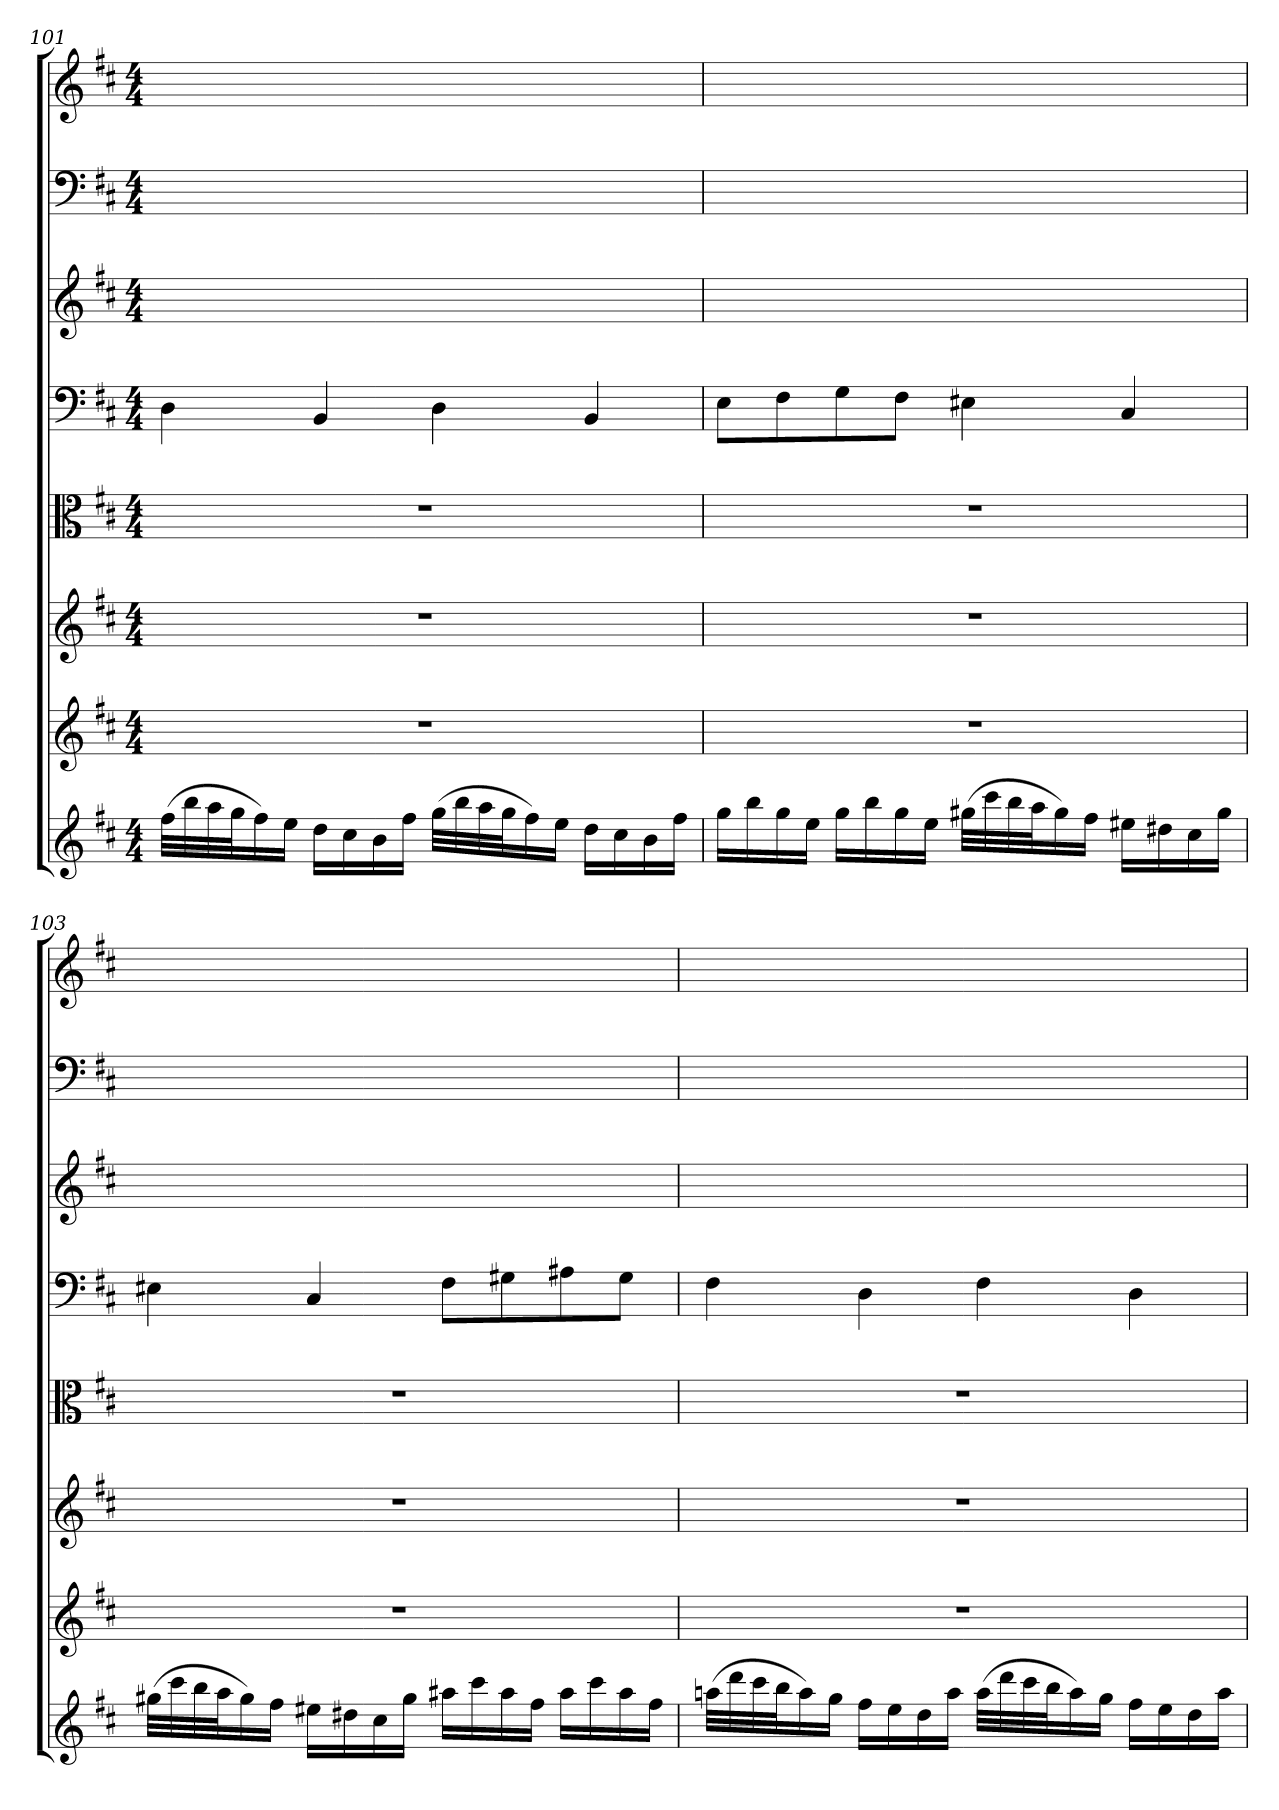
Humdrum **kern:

**kern	**kern	**kern	**kern	**kern	**kern	**kern	**kern
*part8	*part7	*part6	*part5	*part4	*part3	*part2	*part1
*staff8	*staff7	*staff6	*staff5	*staff4	*staff3	*staff2	*staff1
*clefG2	*clefG2	*clefG2	*clefC3	*clefF4	*clefG2	*clefF4	*clefG2
*k[f#c#]	*k[f#c#]	*k[f#c#]	*k[f#c#]	*k[f#c#]	*k[f#c#]	*k[f#c#]	*k[f#c#]
*D:	*D:	*D:	*D:	*D:	*D:	*D:	*D:
*M4/4	*M4/4	*M4/4	*M4/4	*M4/4	*M4/4	*M4/4	*M4/4
=101	=101	=101	=101	=101	=101	=101	=101
(32ff#\LLL	1r	1r	1r	4D\	1ryy	1ryy	1ryy
32bb\	.	.	.	.	.	.	.
32aa\	.	.	.	.	.	.	.
32gg\J	.	.	.	.	.	.	.
16ff#\)	.	.	.	.	.	.	.
16ee\JJ	.	.	.	.	.	.	.
16dd\LL	.	.	.	4BB/	.	.	.
16cc#\	.	.	.	.	.	.	.
16b\	.	.	.	.	.	.	.
16ff#\JJ	.	.	.	.	.	.	.
(32gg\LLL	.	.	.	4D\	.	.	.
32bb\	.	.	.	.	.	.	.
32aa\	.	.	.	.	.	.	.
32gg\J	.	.	.	.	.	.	.
16ff#\)	.	.	.	.	.	.	.
16ee\JJ	.	.	.	.	.	.	.
16dd\LL	.	.	.	4BB/	.	.	.
16cc#\	.	.	.	.	.	.	.
16b\	.	.	.	.	.	.	.
16ff#\JJ	.	.	.	.	.	.	.
=102	=102	=102	=102	=102	=102	=102	=102
16gg\LL	1r	1r	1r	8E\L	1ryy	1ryy	1ryy
16bb\	.	.	.	.	.	.	.
16gg\	.	.	.	8F#\	.	.	.
16ee\JJ	.	.	.	.	.	.	.
16gg\LL	.	.	.	8G\	.	.	.
16bb\	.	.	.	.	.	.	.
16gg\	.	.	.	8F#\J	.	.	.
16ee\JJ	.	.	.	.	.	.	.
(32gg#X\LLL	.	.	.	4E#X\	.	.	.
32ccc#\	.	.	.	.	.	.	.
32bb\	.	.	.	.	.	.	.
32aa\J	.	.	.	.	.	.	.
16gg#\)	.	.	.	.	.	.	.
16ff#\JJ	.	.	.	.	.	.	.
16ee#X\LL	.	.	.	4C#/	.	.	.
16dd#X\	.	.	.	.	.	.	.
16cc#\	.	.	.	.	.	.	.
16gg#\JJ	.	.	.	.	.	.	.
=103	=103	=103	=103	=103	=103	=103	=103
(32gg#X\LLL	1r	1r	1r	4E#X\	1ryy	1ryy	1ryy
32ccc#\	.	.	.	.	.	.	.
32bb\	.	.	.	.	.	.	.
32aa\J	.	.	.	.	.	.	.
16gg#\)	.	.	.	.	.	.	.
16ff#\JJ	.	.	.	.	.	.	.
16ee#X\LL	.	.	.	4C#/	.	.	.
16dd#X\	.	.	.	.	.	.	.
16cc#\	.	.	.	.	.	.	.
16gg#\JJ	.	.	.	.	.	.	.
16aa#X\LL	.	.	.	8F#\L	.	.	.
16ccc#\	.	.	.	.	.	.	.
16aa#\	.	.	.	8G#X\	.	.	.
16ff#\JJ	.	.	.	.	.	.	.
16aa#\LL	.	.	.	8A#X\	.	.	.
16ccc#\	.	.	.	.	.	.	.
16aa#\	.	.	.	8G#\J	.	.	.
16ff#\JJ	.	.	.	.	.	.	.
=104	=104	=104	=104	=104	=104	=104	=104
(32aan\LLL	1r	1r	1r	4F#\	1ryy	1ryy	1ryy
32ddd\	.	.	.	.	.	.	.
32ccc#\	.	.	.	.	.	.	.
32bb\J	.	.	.	.	.	.	.
16aa\)	.	.	.	.	.	.	.
16gg\JJ	.	.	.	.	.	.	.
16ff#\LL	.	.	.	4D\	.	.	.
16ee\	.	.	.	.	.	.	.
16dd\	.	.	.	.	.	.	.
16aa\JJ	.	.	.	.	.	.	.
(32aa\LLL	.	.	.	4F#\	.	.	.
32ddd\	.	.	.	.	.	.	.
32ccc#\	.	.	.	.	.	.	.
32bb\J	.	.	.	.	.	.	.
16aa\)	.	.	.	.	.	.	.
16gg\JJ	.	.	.	.	.	.	.
16ff#\LL	.	.	.	4D\	.	.	.
16ee\	.	.	.	.	.	.	.
16dd\	.	.	.	.	.	.	.
16aa\JJ	.	.	.	.	.	.	.
=	=	=	=	=	=	=	=
*-	*-	*-	*-	*-	*-	*-	*-
